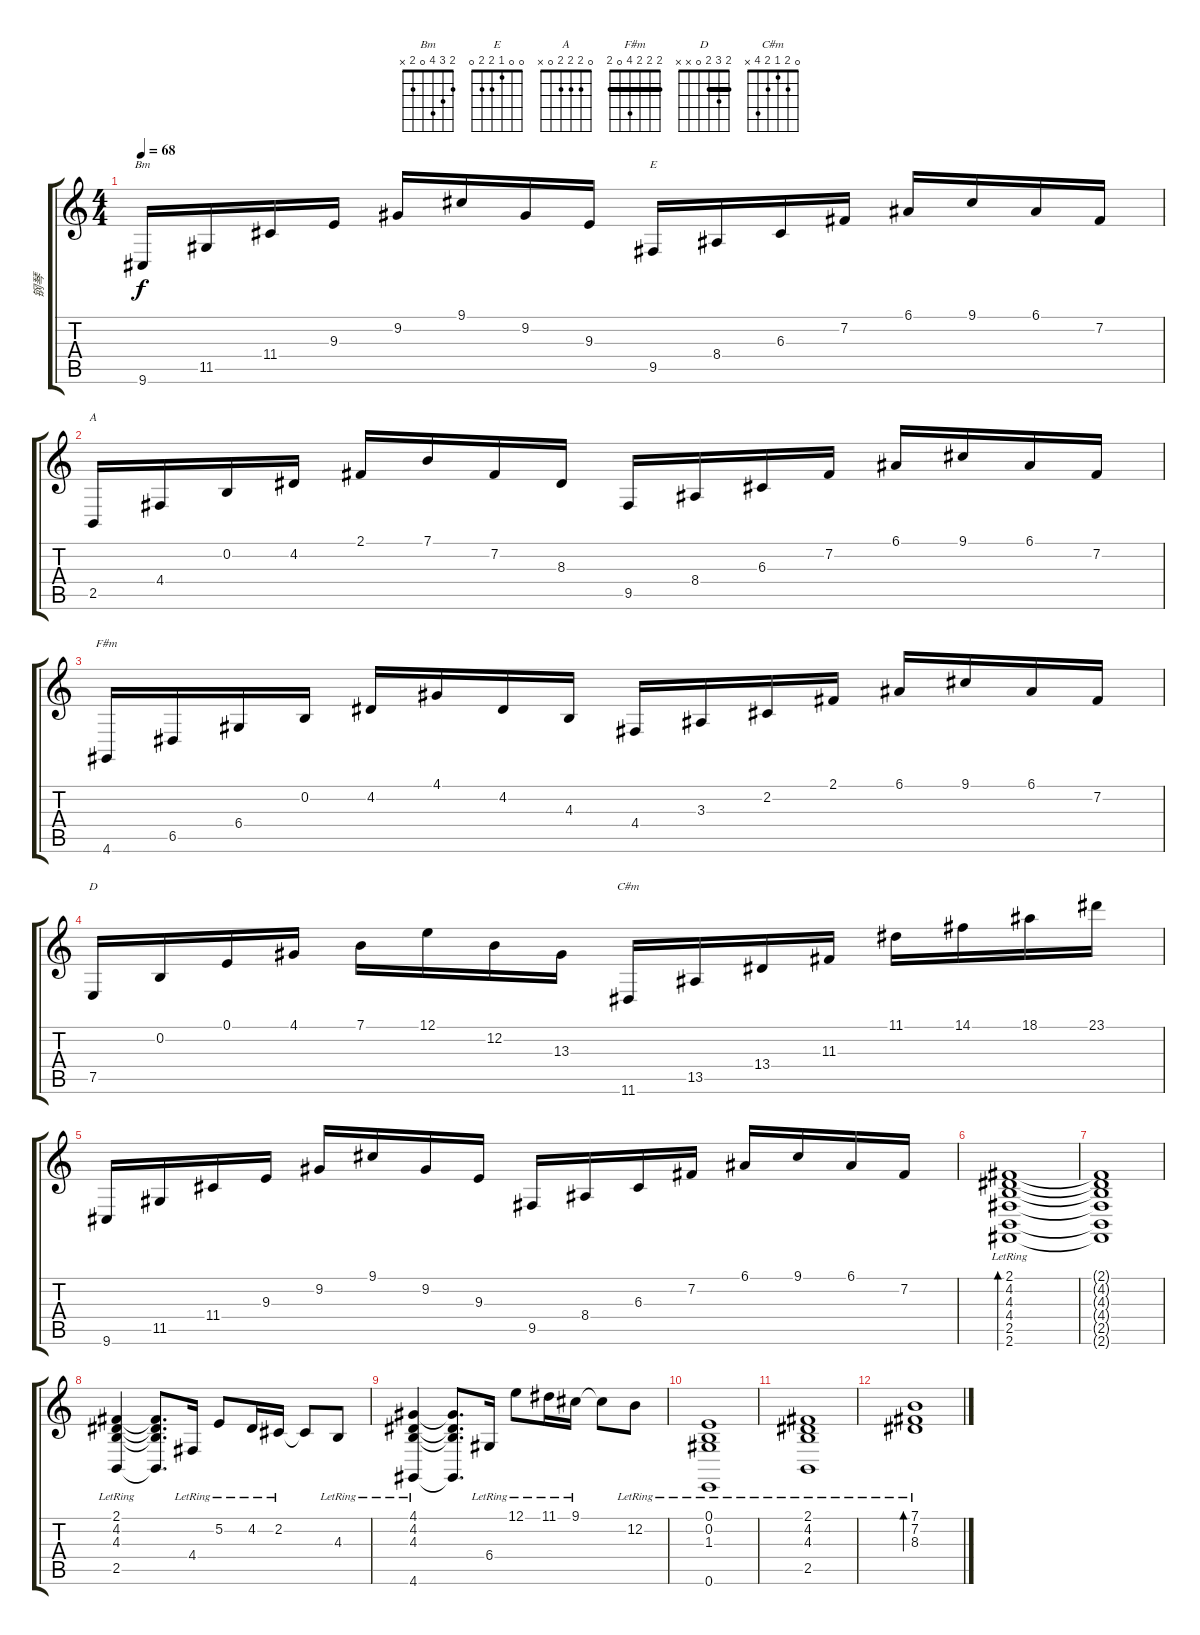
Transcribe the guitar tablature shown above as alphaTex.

\track ("钢琴" "钢琴") {instrument acousticgrandpiano}
\staff {score tabs}
\tuning (E4 B3 G3 D3 A2 E2) {hide}
\chord ("Bm" 2 3 4 0 2 x)
\chord ("E" 0 0 1 2 2 0)
\chord ("A" 0 2 2 2 0 x)
\chord ("F#m" 2 2 2 4 0 2) {barre 2}
\chord ("D" 2 3 2 0 x x) {barre 2}
\chord ("C#m" 0 2 1 2 4 x)
\ts (4 4)
\tempo 68
\clef g2
\ks c
9.6.16{ch "Bm" dy f} 11.5.16 11.4.16 9.3.16 9.2.16 9.1.16 9.2.16 9.3.16 9.5.16{ch "E"} 8.4.16 6.3.16 7.2.16 6.1.16 9.1.16 6.1.16 7.2.16 |
2.5.16{ch "A"} 4.4.16 0.2.16 4.2.16 2.1.16 7.1.16 7.2.16 8.3.16 9.5.16 8.4.16 6.3.16 7.2.16 6.1.16 9.1.16 6.1.16 7.2.16 |
4.6.16{ch "F#m"} 6.5.16 6.4.16 0.2.16 4.2.16 4.1.16 4.2.16 4.3.16 4.4.16 3.3.16 2.2.16 2.1.16 6.1.16 9.1.16 6.1.16 7.2.16 |
7.5.16{ch "D"} 0.2.16 0.1.16 4.1.16 7.1.16 12.1.16 12.2.16 13.3.16 11.6.16{ch "C#m"} 13.5.16 13.4.16 11.3.16 11.1.16 14.1.16 18.1.16 23.1.16 |
9.6.16 11.5.16 11.4.16 9.3.16 9.2.16 9.1.16 9.2.16 9.3.16 9.5.16 8.4.16 6.3.16 7.2.16 6.1.16 9.1.16 6.1.16 7.2.16 |
(2.1{lr} 4.2{lr} 4.3{lr} 4.4{lr} 2.5{lr} 2.6{lr}).1{bd 240} |
(2.1{t} 4.2{t} 4.3{t} 4.4{t} 2.5{t} 2.6{t}).1 |
(2.1{lr} 4.2{lr} 4.3{lr} 2.5{lr}).4 (2.1{t} 4.2{t} 4.3{t} 2.5{t}).8{d} 4.4{lr}.16 5.2{lr}.8 4.2{lr}.16 2.2{lr}.16 2.2{t}.8 4.3{lr}.8 |
(4.1{lr} 4.2{lr} 4.3{lr} 4.6{lr}).4 (4.1{t} 4.2{t} 4.3{t} 4.6{t}).8{d} 6.4{lr}.16 12.1{lr}.8 11.1{lr}.16 9.1{lr}.16 9.1{t}.8 12.2{lr}.8 |
(0.1{lr} 0.2{lr} 1.3{lr} 0.6{lr}).1 |
(2.1{lr} 4.2{lr} 4.3{lr} 2.5{lr}).1 |
(7.1{lr} 7.2{lr} 8.3{lr}).1{bd 480}
